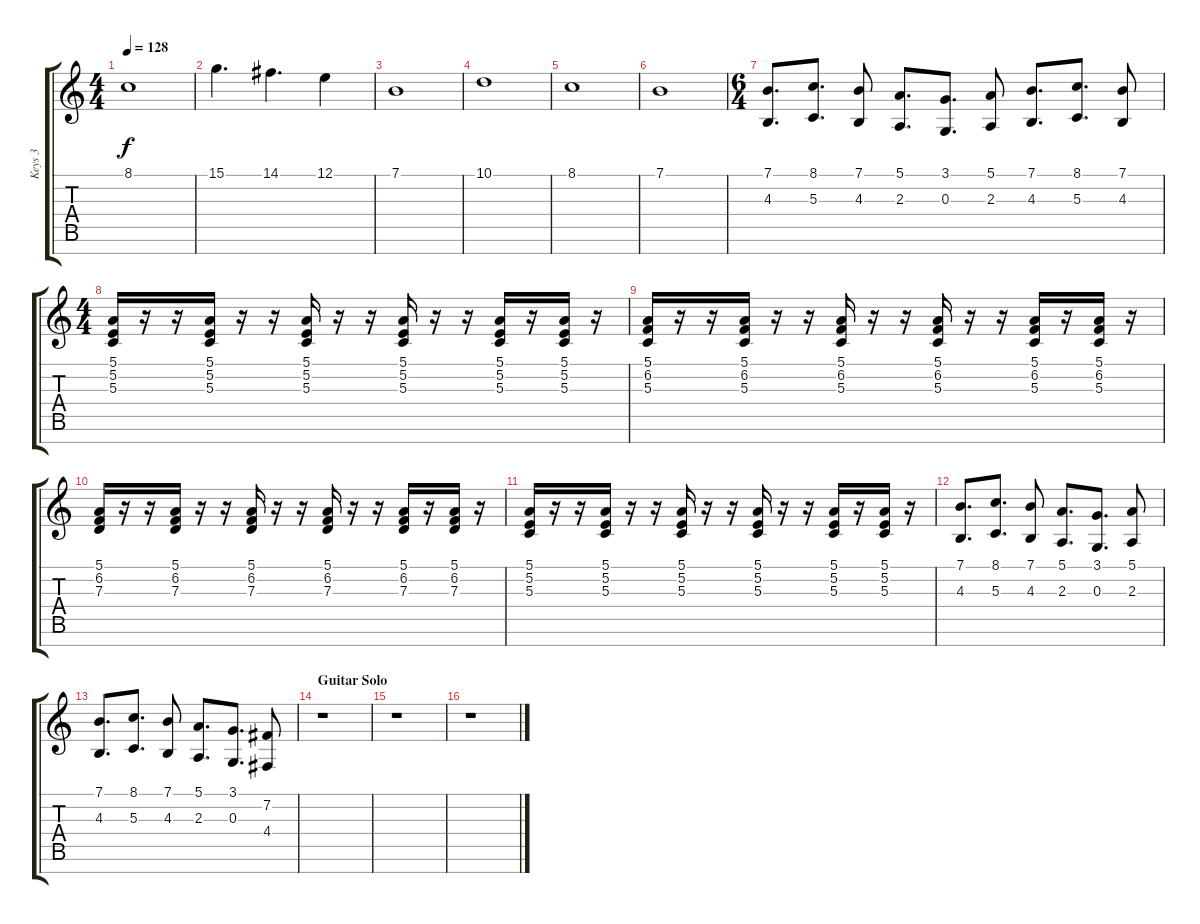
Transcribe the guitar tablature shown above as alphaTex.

\track ("Keys 3" "Keys 3") {instrument stringensemble2}
\staff {score tabs}
\tuning (E4 B3 G3 D3 A2 E2 B1) {hide}
\ts (4 4)
\tempo 128
\clef g2
\ks c
8.1.1{dy f} |
15.1.4{d} 14.1.4{d} 12.1.4 |
7.1.1 |
10.1.1 |
8.1.1 |
7.1.1 |
\ts (6 4)
(7.1 4.3).8{d} (8.1 5.3).8{d} (7.1 4.3).8 (5.1 2.3).8{d} (3.1 0.3).8{d} (5.1 2.3).8 (7.1 4.3).8{d} (8.1 5.3).8{d} (7.1 4.3).8 |
\ts (4 4)
(5.1 5.2 5.3).16 r.16 r.16 (5.1 5.2 5.3).16 r.16 r.16 (5.1 5.2 5.3).16 r.16 r.16 (5.1 5.2 5.3).16 r.16 r.16 (5.1 5.2 5.3).16 r.16 (5.1 5.2 5.3).16 r.16 |
(5.1 6.2 5.3).16 r.16 r.16 (5.1 6.2 5.3).16 r.16 r.16 (5.1 6.2 5.3).16 r.16 r.16 (5.1 6.2 5.3).16 r.16 r.16 (5.1 6.2 5.3).16 r.16 (5.1 6.2 5.3).16 r.16 |
(5.1 6.2 7.3).16 r.16 r.16 (5.1 6.2 7.3).16 r.16 r.16 (5.1 6.2 7.3).16 r.16 r.16 (5.1 6.2 7.3).16 r.16 r.16 (5.1 6.2 7.3).16 r.16 (5.1 6.2 7.3).16 r.16 |
(5.1 5.2 5.3).16 r.16 r.16 (5.1 5.2 5.3).16 r.16 r.16 (5.1 5.2 5.3).16 r.16 r.16 (5.1 5.2 5.3).16 r.16 r.16 (5.1 5.2 5.3).16 r.16 (5.1 5.2 5.3).16 r.16 |
(7.1 4.3).8{d} (8.1 5.3).8{d} (7.1 4.3).8 (5.1 2.3).8{d} (3.1 0.3).8{d} (5.1 2.3).8 |
(7.1 4.3).8{d} (8.1 5.3).8{d} (7.1 4.3).8 (5.1 2.3).8{d} (3.1 0.3).8{d} (7.2 4.4).8 |
\section ("" "Guitar Solo")
r.1 |
r.1 |
r.1
